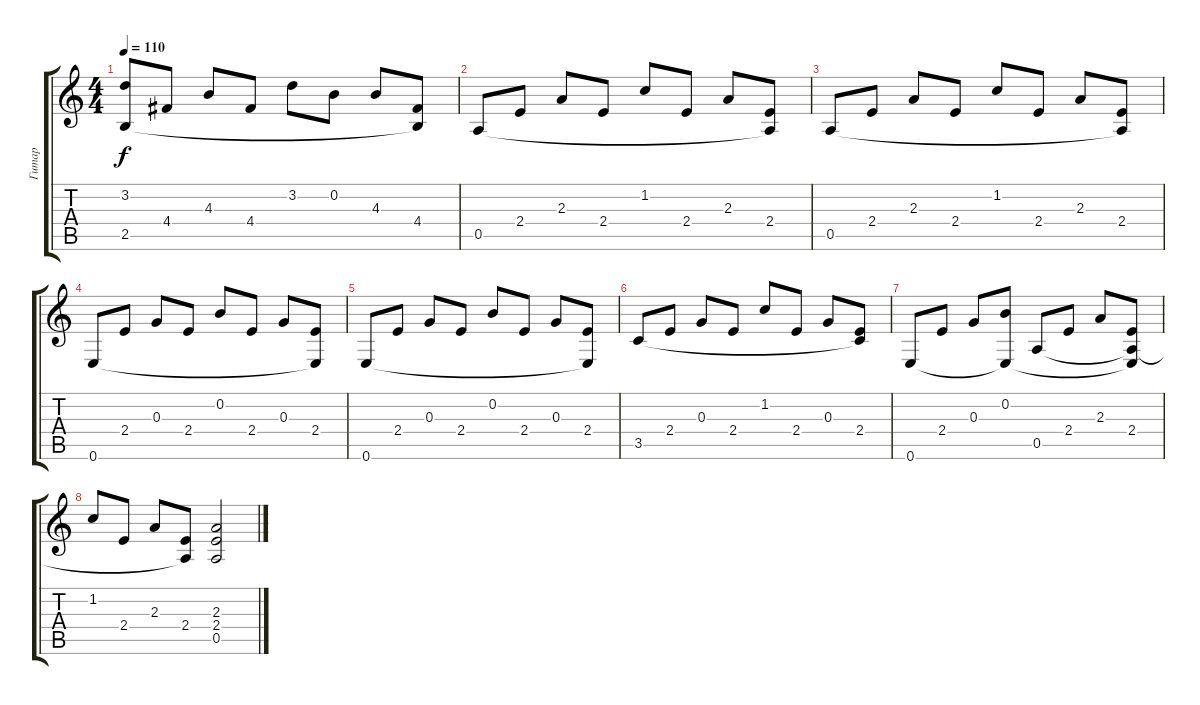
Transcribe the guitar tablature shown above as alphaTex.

\track ("Гитар" "Гитар") {instrument acousticguitarnylon}
\staff {score tabs}
\tuning (E4 B3 G3 D3 A2 E2) {hide}
\ts (4 4)
\tempo 110
\clef g2
\ks c
(3.2 2.5).8{dy f} 4.4.8 4.3.8 4.4.8 3.2.8 0.2.8 4.3.8 (4.4 2.5{t}).8 |
0.5.8 2.4.8 2.3.8 2.4.8 1.2.8 2.4.8 2.3.8 (2.4 0.5{t}).8 |
0.5.8 2.4.8 2.3.8 2.4.8 1.2.8 2.4.8 2.3.8 (2.4 0.5{t}).8 |
0.6.8 2.4.8 0.3.8 2.4.8 0.2.8 2.4.8 0.3.8 (2.4 0.6{t}).8 |
0.6.8 2.4.8 0.3.8 2.4.8 0.2.8 2.4.8 0.3.8 (2.4 0.6{t}).8 |
3.5.8 2.4.8 0.3.8 2.4.8 1.2.8 2.4.8 0.3.8 (2.4 3.5{t}).8 |
0.6.8 2.4.8 0.3.8 (0.2 0.6{t}).8 0.5.8 2.4.8 2.3.8 (2.4 0.5{t} 0.6{t}).8 |
1.2.8 2.4.8 2.3.8 (2.4 0.5{t}).8 (2.3 2.4 0.5).2
